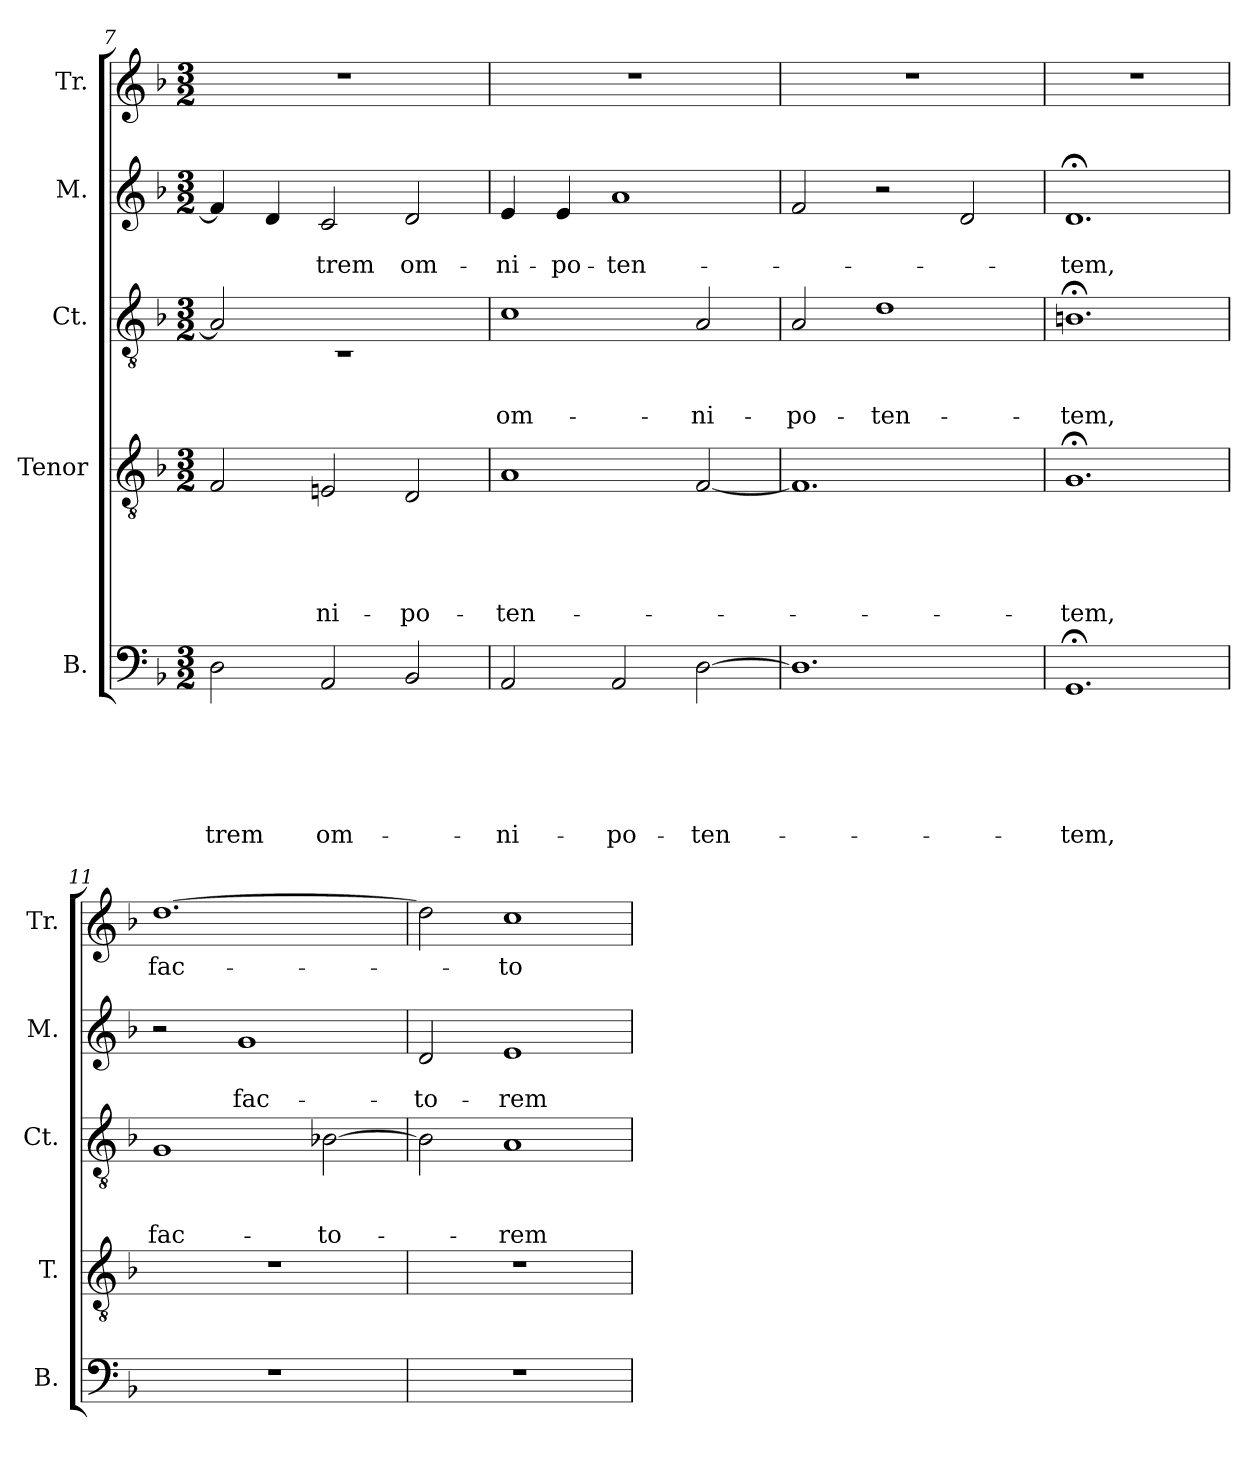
**kern	**text	**text	**text	**text	**text	**text	**kern	**text	**text	**text	**text	**text	**kern	**text	**text	**text	**kern	**text	**text	**kern	**text
*part5	*part5	*part5	*part5	*part5	*part5	*part5	*part4	*part4	*part4	*part4	*part4	*part4	*part3	*part3	*part3	*part3	*part2	*part2	*part2	*part1	*part1
*staff5	*staff5	*staff5	*staff5	*staff5	*staff5	*staff5	*staff4	*staff4	*staff4	*staff4	*staff4	*staff4	*staff3	*staff3	*staff3	*staff3	*staff2	*staff2	*staff2	*staff1	*staff1
*I"B.	*	*	*	*	*	*	*I"Tenor	*	*	*	*	*	*I"Ct.	*	*	*	*I"M.	*	*	*I"Tr.	*
*I'B.	*	*	*	*	*	*	*I'T.	*	*	*	*	*	*I'Ct.	*	*	*	*I'M.	*	*	*I'Tr.	*
*clefF4	*	*	*	*	*	*	*clefGv2	*	*	*	*	*	*clefGv2	*	*	*	*clefG2	*	*	*clefG2	*
*k[b-]	*	*	*	*	*	*	*k[b-]	*	*	*	*	*	*k[b-]	*	*	*	*k[b-]	*	*	*k[b-]	*
*F:	*	*	*	*	*	*	*F:	*	*	*	*	*	*F:	*	*	*	*F:	*	*	*F:	*
*M3/2	*	*	*	*	*	*	*M3/2	*	*	*	*	*	*M3/2	*	*	*	*M3/2	*	*	*M3/2	*
=7	=7	=7	=7	=7	=7	=7	=7	=7	=7	=7	=7	=7	=7	=7	=7	=7	=7	=7	=7	=7	=7
*	*	*	*	*	*	*	*	*	*	*	*	*	*^	*	*	*	*	*	*	*	*
!	!	!	!	!	!	!LO:LY:b	!	!	!	!	!	!	!	!LO:N:vis=1	!	!	!	!	!	!	!LO:N:vis=1	!
2D\	.	.	.	.	.	-trem	2F/	.	.	.	.	.	2A/]	1.rC	.	.	.	4f/]	.	.	1.r	.
.	.	.	.	.	.	.	.	.	.	.	.	.	.	.	.	.	.	4d/	.	.	.	.
!	!	!	!	!	!	!LO:LY:b	!	!	!	!	!	!LO:LY:b	!	!	!	!	!	!	!	!LO:LY:b	!	!
2AA/	.	.	.	.	.	om-	2En/	.	.	.	.	-ni-	1ryy	.	.	.	.	2c/	.	-trem	.	.
!	!	!	!	!	!	!	!	!	!	!	!	!LO:LY:b	!	!	!	!	!	!	!	!LO:LY:b	!	!
2BB-/	.	.	.	.	.	.	2D/	.	.	.	.	-po-	.	.	.	.	.	2d/	.	om-	.	.
*	*	*	*	*	*	*	*	*	*	*	*	*	*v	*v	*	*	*	*	*	*	*	*
=8	=8	=8	=8	=8	=8	=8	=8	=8	=8	=8	=8	=8	=8	=8	=8	=8	=8	=8	=8	=8	=8
!	!	!	!	!	!	!LO:LY:b	!	!	!	!	!	!LO:LY:b	!	!	!	!LO:LY:b	!	!	!LO:LY:b	!LO:N:vis=1	!
2AA/	.	.	.	.	.	-ni-	1A	.	.	.	.	-ten-	1c	.	.	om-	4e/	.	-ni-	1.r	.
!	!	!	!	!	!	!	!	!	!	!	!	!	!	!	!	!	!	!	!LO:LY:b	!	!
.	.	.	.	.	.	.	.	.	.	.	.	.	.	.	.	.	4e/	.	-po-	.	.
!	!	!	!	!	!	!LO:LY:b	!	!	!	!	!	!	!	!	!	!	!	!	!LO:LY:b	!	!
2AA/	.	.	.	.	.	-po-	.	.	.	.	.	.	.	.	.	.	1a	.	-ten-	.	.
!	!	!	!	!	!	!LO:LY:b	!	!	!	!	!	!	!	!	!	!LO:LY:b	!	!	!	!	!
[>2D\	.	.	.	.	.	-ten-	[<2F/	.	.	.	.	.	2A/	.	.	-ni-	.	.	.	.	.
=9	=9	=9	=9	=9	=9	=9	=9	=9	=9	=9	=9	=9	=9	=9	=9	=9	=9	=9	=9	=9	=9
!	!	!	!	!	!	!	!	!	!	!	!	!	!	!	!	!LO:LY:b	!	!	!	!LO:N:vis=1	!
1.D]	.	.	.	.	.	.	1.F]	.	.	.	.	.	2A/	.	.	-po-	2f/	.	.	1.r	.
!	!	!	!	!	!	!	!	!	!	!	!	!	!	!	!	!LO:LY:b	!	!	!	!	!
.	.	.	.	.	.	.	.	.	.	.	.	.	1d	.	.	-ten-	2r	.	.	.	.
.	.	.	.	.	.	.	.	.	.	.	.	.	.	.	.	.	2d/	.	.	.	.
=10	=10	=10	=10	=10	=10	=10	=10	=10	=10	=10	=10	=10	=10	=10	=10	=10	=10	=10	=10	=10	=10
!	!	!	!	!	!	!LO:LY:b	!	!	!	!	!	!LO:LY:b	!	!	!	!LO:LY:b	!	!	!LO:LY:b	!LO:N:vis=1	!
1.GG;	.	.	.	.	.	-tem,	1.G;	.	.	.	.	-tem,	1.Bn;<	.	.	-tem,	1.d;	.	-tem,	1.r	.
!!LO:PB:g=z
=11	=11	=11	=11	=11	=11	=11	=11	=11	=11	=11	=11	=11	=11	=11	=11	=11	=11	=11	=11	=11	=11
!	!	!	!	!	!	!	!	!	!	!	!	!	!	!	!	!LO:LY:b	!	!	!	!	!LO:LY:b
1.r	.	.	.	.	.	.	1.r	.	.	.	.	.	1G	.	.	fac-	2r	.	.	[>1.dd	-fac-
!	!	!	!	!	!	!	!	!	!	!	!	!	!	!	!	!	!	!	!LO:LY:b	!	!
.	.	.	.	.	.	.	.	.	.	.	.	.	.	.	.	.	1g	.	fac-	.	.
!	!	!	!	!	!	!	!	!	!	!	!	!	!	!	!	!LO:LY:b	!	!	!	!	!
.	.	.	.	.	.	.	.	.	.	.	.	.	[>2B-X\	.	.	-to-	.	.	.	.	.
=12	=12	=12	=12	=12	=12	=12	=12	=12	=12	=12	=12	=12	=12	=12	=12	=12	=12	=12	=12	=12	=12
!	!	!	!	!	!	!	!	!	!	!	!	!	!	!	!	!	!	!	!LO:LY:b	!	!
1.r	.	.	.	.	.	.	1.r	.	.	.	.	.	2B-\]	.	.	.	2d/	.	-to-	2dd\]	.
!	!	!	!	!	!	!	!	!	!	!	!	!	!	!	!	!LO:LY:b	!	!	!LO:LY:b	!	!LO:LY:b
.	.	.	.	.	.	.	.	.	.	.	.	.	1A	.	.	-rem	1e	.	-rem	1cc	-to-
=	=	=	=	=	=	=	=	=	=	=	=	=	=	=	=	=	=	=	=	=	=
*-	*-	*-	*-	*-	*-	*-	*-	*-	*-	*-	*-	*-	*-	*-	*-	*-	*-	*-	*-	*-	*-
